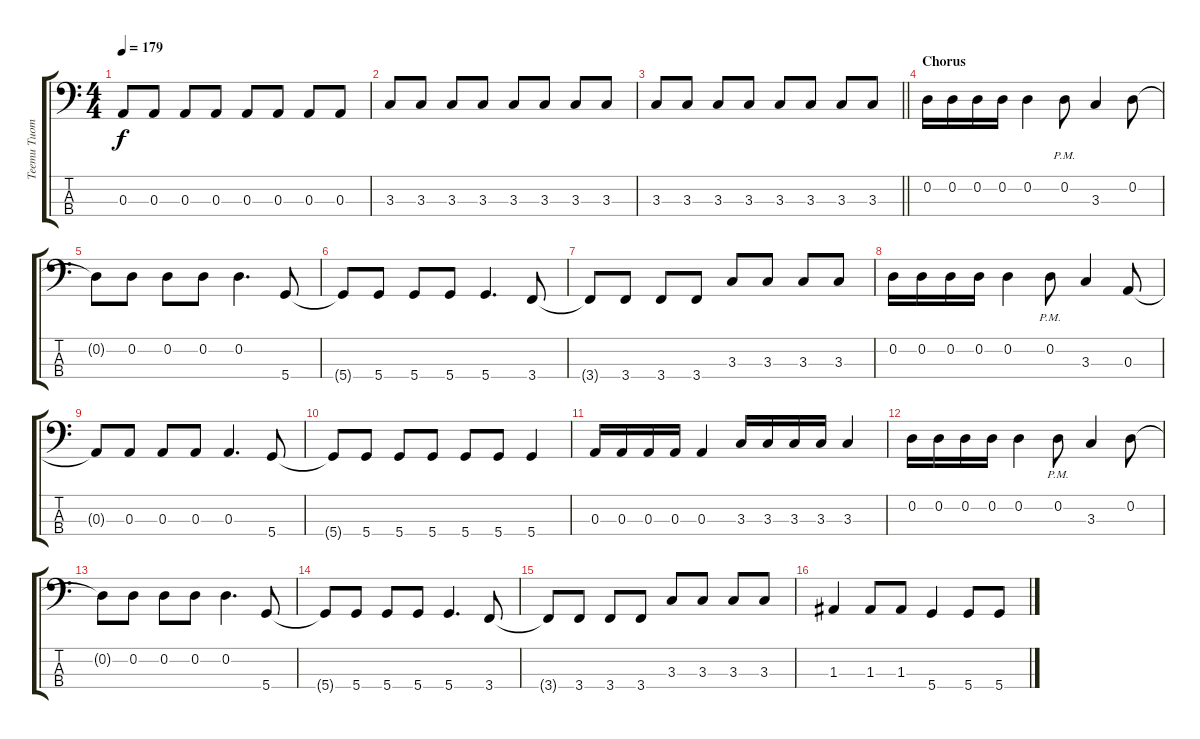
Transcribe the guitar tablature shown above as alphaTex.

\track ("Teemu Tuominen (Bass)" "Teemu Tuom") {instrument electricbassfinger}
\staff {score tabs}
\tuning (G2 D2 A1 D1) {hide}
\ts (4 4)
\tempo 179
\clef f4
\ks c
0.3.8{dy f} 0.3.8 0.3.8 0.3.8 0.3.8 0.3.8 0.3.8 0.3.8 |
3.3.8 3.3.8 3.3.8 3.3.8 3.3.8 3.3.8 3.3.8 3.3.8 |
\barLineRight lightlight
3.3.8 3.3.8 3.3.8 3.3.8 3.3.8 3.3.8 3.3.8 3.3.8 |
\section ("" "Chorus")
0.2.16 0.2.16 0.2.16 0.2.16 0.2.4 0.2{pm}.8 3.3.4 0.2.8 |
0.2{t}.8 0.2.8 0.2.8 0.2.8 0.2.4{d} 5.4.8 |
5.4{t}.8 5.4.8 5.4.8 5.4.8 5.4.4{d} 3.4.8 |
3.4{t}.8 3.4.8 3.4.8 3.4.8 3.3.8 3.3.8 3.3.8 3.3.8 |
0.2.16 0.2.16 0.2.16 0.2.16 0.2.4 0.2{pm}.8 3.3.4 0.3.8 |
0.3{t}.8 0.3.8 0.3.8 0.3.8 0.3.4{d} 5.4.8 |
5.4{t}.8 5.4.8 5.4.8 5.4.8 5.4.8 5.4.8 5.4.4 |
0.3.16 0.3.16 0.3.16 0.3.16 0.3.4 3.3.16 3.3.16 3.3.16 3.3.16 3.3.4 |
0.2.16 0.2.16 0.2.16 0.2.16 0.2.4 0.2{pm}.8 3.3.4 0.2.8 |
0.2{t}.8 0.2.8 0.2.8 0.2.8 0.2.4{d} 5.4.8 |
5.4{t}.8 5.4.8 5.4.8 5.4.8 5.4.4{d} 3.4.8 |
3.4{t}.8 3.4.8 3.4.8 3.4.8 3.3.8 3.3.8 3.3.8 3.3.8 |
1.3.4 1.3.8 1.3.8 5.4.4 5.4.8 5.4.8
